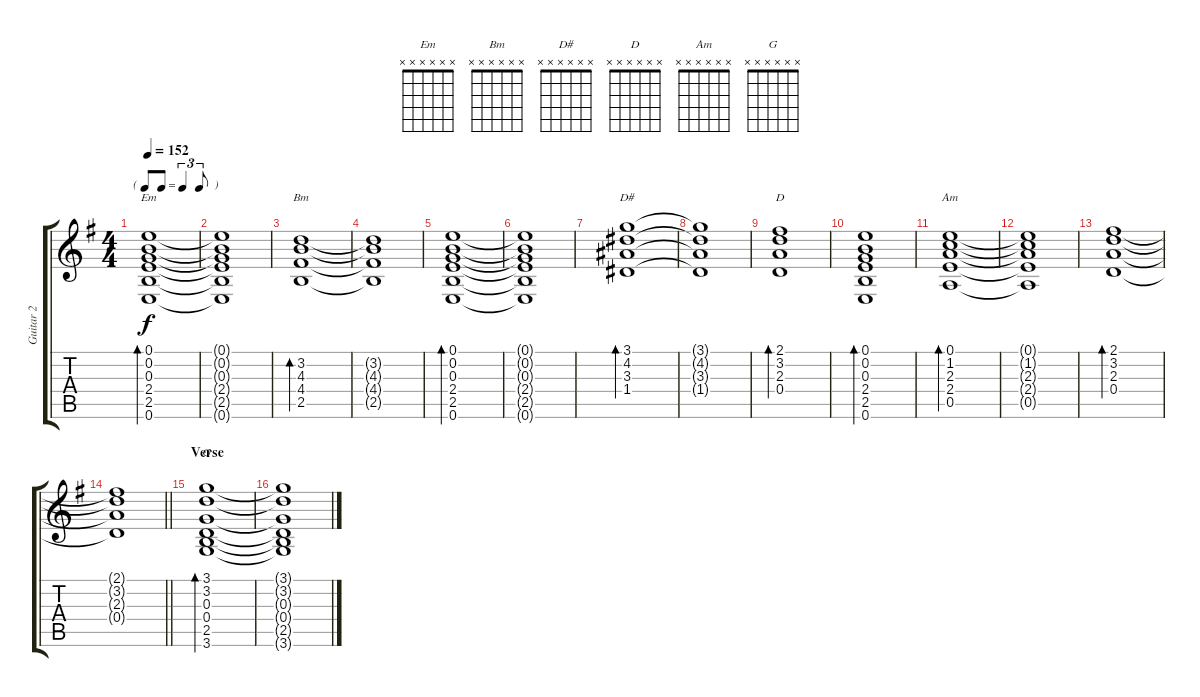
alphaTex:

\track ("Guitar 2" "Guitar 2") {instrument overdrivenguitar}
\staff {score tabs}
\tuning (E4 B3 G3 D3 A2 E2) {hide}
\chord ("Em" x x x x x x)
\chord ("Bm" x x x x x x)
\chord ("D#" x x x x x x)
\chord ("D" x x x x x x)
\chord ("Am" x x x x x x)
\chord ("G" x x x x x x)
\ts (4 4)
\tf triplet8th
\tempo 152
\clef g2
\ks g
(0.1 0.2 0.3 2.4 2.5 0.6).1{bd 60 ch "Em" dy f} |
(0.1{t} 0.2{t} 0.3{t} 2.4{t} 2.5{t} 0.6{t}).1 |
(3.2 4.3 4.4 2.5).1{bd 60 ch "Bm"} |
(3.2{t} 4.3{t} 4.4{t} 2.5{t}).1 |
(0.1 0.2 0.3 2.4 2.5 0.6).1{bd 60} |
(0.1{t} 0.2{t} 0.3{t} 2.4{t} 2.5{t} 0.6{t}).1 |
(3.1 4.2 3.3 1.4).1{bd 60 ch "D#"} |
(3.1{t} 4.2{t} 3.3{t} 1.4{t}).1 |
(2.1 3.2 2.3 0.4).1{bd 60 ch "D"} |
(0.1 0.2 0.3 2.4 2.5 0.6).1{bd 60} |
(0.1 1.2 2.3 2.4 0.5).1{bd 60 ch "Am"} |
(0.1{t} 1.2{t} 2.3{t} 2.4{t} 0.5{t}).1 |
(2.1 3.2 2.3 0.4).1{bd 60} |
\barLineRight lightlight
(2.1{t} 3.2{t} 2.3{t} 0.4{t}).1 |
\section ("" "Verse")
(3.1 3.2 0.3 0.4 2.5 3.6).1{bd 60 ch "G"} |
(3.1{t} 3.2{t} 0.3{t} 0.4{t} 2.5{t} 3.6{t}).1
